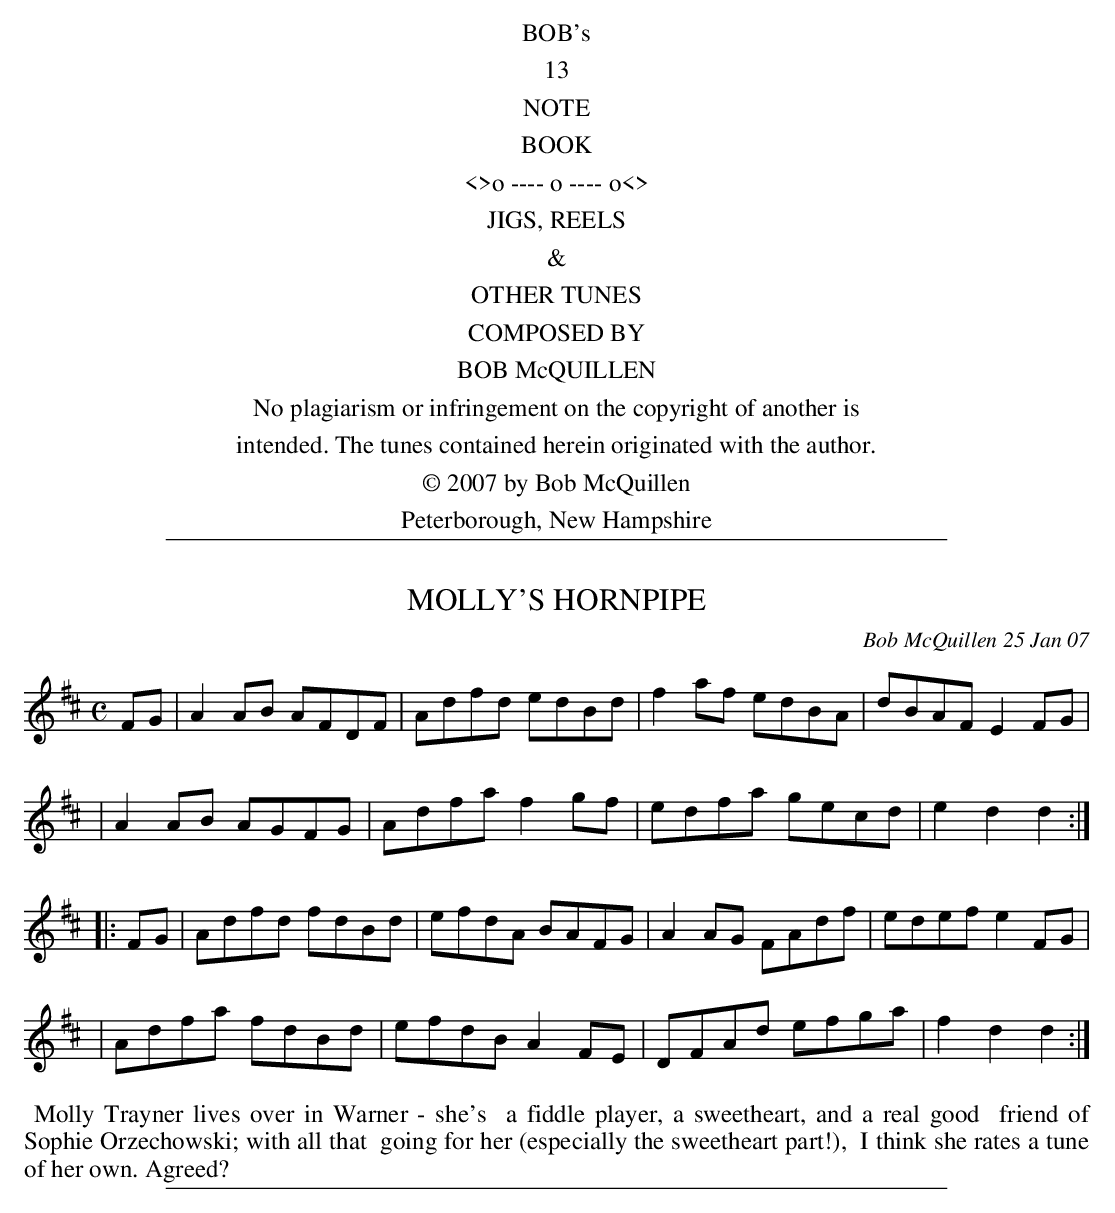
X:1
T: MOLLY'S HORNPIPE
C: Bob McQuillen 25 Jan 07
M: C
L: 1/8
K: D
FG \
| A2AB AFDF | Adfd edBd | f2af edBA | dBAF E2FG |
| A2AB AGFG | Adfa f2gf | edfa gecd | e2d2 d2 :|
|: FG \
| Adfd fdBd | efdA BAFG | A2AG FAdf | edef e2FG |
| Adfa fdBd | efdB A2FE | DFAd efga | f2d2 d2 :|
